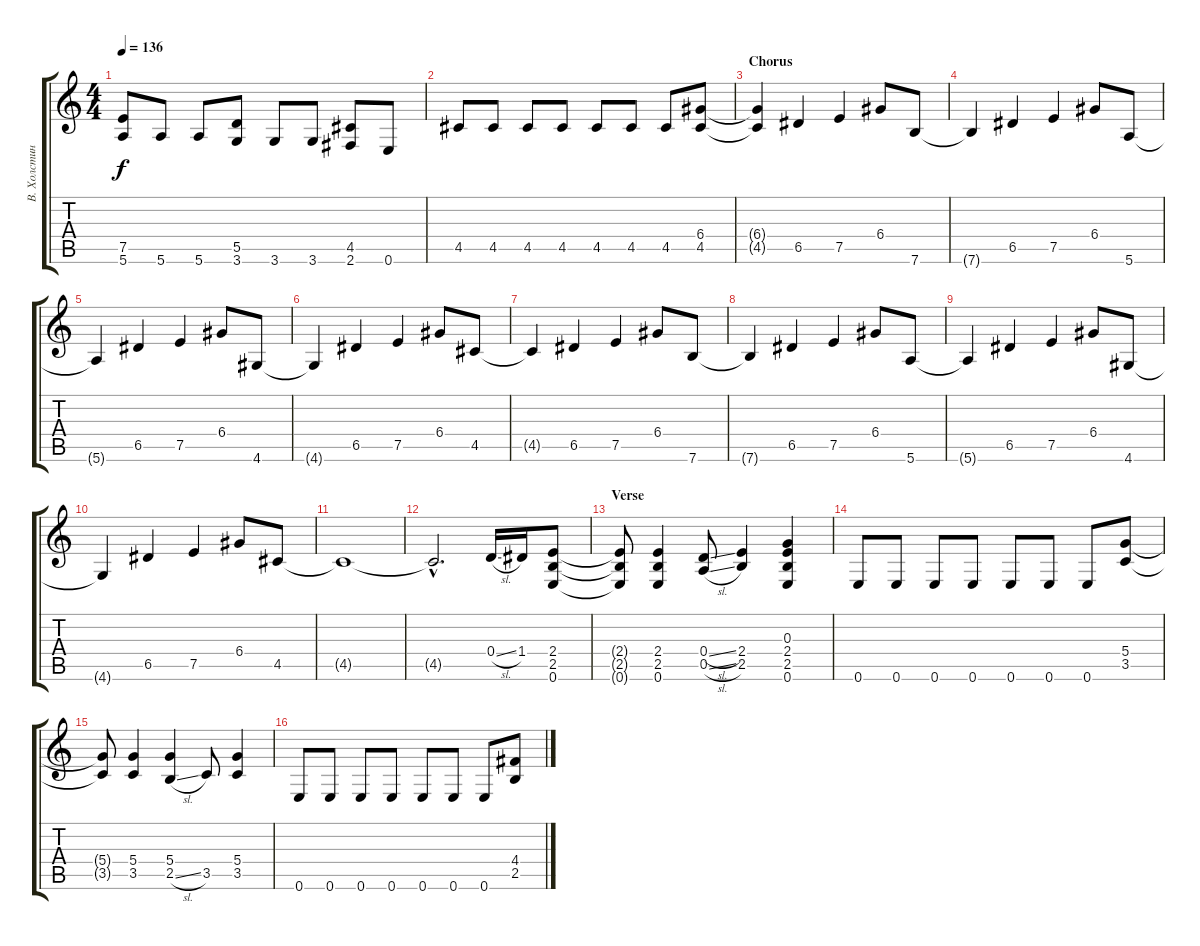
\track ("В. Холстинин" "В. Холстин") {instrument distortionguitar}
\staff {score tabs}
\tuning (E4 B3 G3 D3 A2 E2) {hide}
\ts (4 4)
\tempo 136
\clef g2
\ks c
(7.5 5.6).8{dy f} 5.6.8 5.6.8 (5.5 3.6).8 3.6.8 3.6.8 (4.5 2.6).8 0.6.8 |
4.5.8 4.5.8 4.5.8 4.5.8 4.5.8 4.5.8 4.5.8 (6.4 4.5).8 |
\section ("" "Chorus")
(6.4{t} 4.5{t}).4 6.5.4 7.5.4 6.4.8 7.6.8 |
7.6{t}.4 6.5.4 7.5.4 6.4.8 5.6.8 |
5.6{t}.4 6.5.4 7.5.4 6.4.8 4.6.8 |
4.6{t}.4 6.5.4 7.5.4 6.4.8 4.5.8 |
4.5{t}.4 6.5.4 7.5.4 6.4.8 7.6.8 |
7.6{t}.4 6.5.4 7.5.4 6.4.8 5.6.8 |
5.6{t}.4 6.5.4 7.5.4 6.4.8 4.6.8 |
4.6{t}.4 6.5.4 7.5.4 6.4.8 4.5.8 |
4.5{t}.1 |
4.5{hac t}.2{d} 0.4{sl}.16 1.4.16 (2.4 2.5 0.6).8 |
\section ("" "Verse")
(2.4{t} 2.5{t} 0.6{t}).8 (2.4 2.5 0.6).4 (0.4{sl} 0.5{sl}).8 (2.4 2.5).4 (0.3 2.4 2.5 0.6).4 |
0.6.8 0.6.8 0.6.8 0.6.8 0.6.8 0.6.8 0.6.8 (5.4 3.5).8 |
(5.4{t} 3.5{t}).8 (5.4 3.5).4 (5.4 2.5{sl}).4 3.5.8 (5.4 3.5).4 |
0.6.8 0.6.8 0.6.8 0.6.8 0.6.8 0.6.8 0.6.8 (4.4 2.5).8
